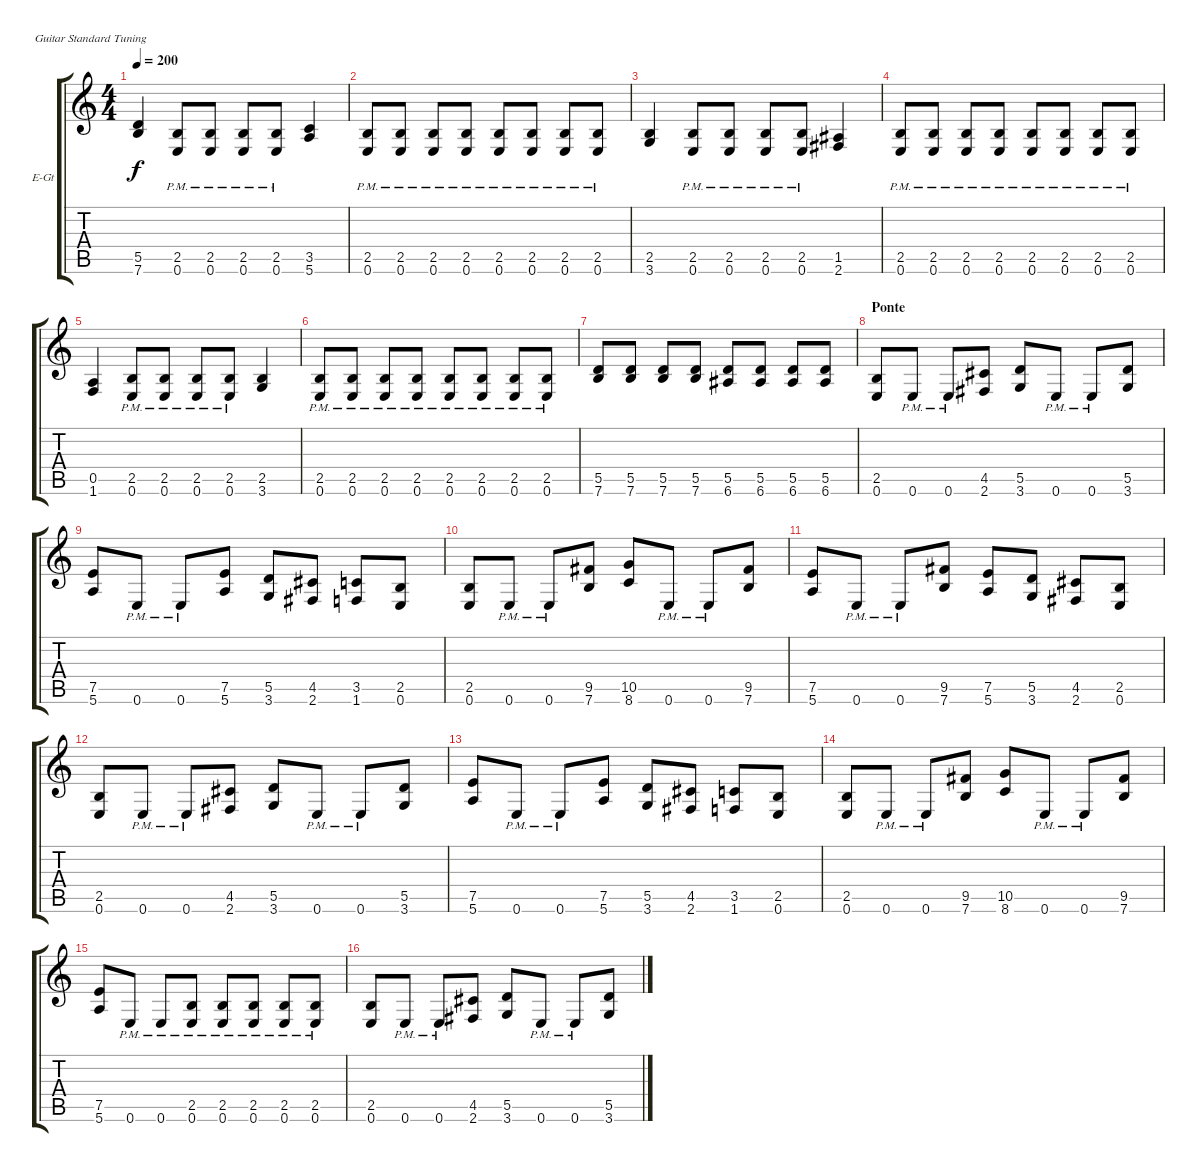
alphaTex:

\defaultSystemsLayout 4
\bracketExtendMode groupsimilarinstruments
\firstSystemTrackNameOrientation horizontal
\otherSystemsTrackNameOrientation horizontal
\track ("Electric Guitar" "E-Gt") {instrument distortionguitar}
\staff {score tabs}
\tuning (E4 B3 G3 D3 A2 E2)
\ts (4 4)
\tempo 200
\clef g2
\ks c
(7.6 5.5).4{dy f} (0.6{pm} 2.5{pm}).8 (2.5{pm} 0.6{pm}).8 (2.5{pm} 0.6{pm}).8 (2.5{pm} 0.6{pm}).8 (5.6 3.5).4 |
(0.6{pm} 2.5{pm}).8 (0.6{pm} 2.5{pm}).8 (0.6{pm} 2.5{pm}).8 (0.6{pm} 2.5{pm}).8 (0.6{pm} 2.5{pm}).8 (0.6{pm} 2.5{pm}).8 (0.6{pm} 2.5{pm}).8 (0.6{pm} 2.5{pm}).8 |
(3.6 2.5).4 (0.6{pm} 2.5{pm}).8 (2.5{pm} 0.6{pm}).8 (2.5{pm} 0.6{pm}).8 (2.5{pm} 0.6{pm}).8 (2.6 1.5).4 |
(0.6{pm} 2.5{pm}).8 (0.6{pm} 2.5{pm}).8 (0.6{pm} 2.5{pm}).8 (0.6{pm} 2.5{pm}).8 (0.6{pm} 2.5{pm}).8 (0.6{pm} 2.5{pm}).8 (0.6{pm} 2.5{pm}).8 (0.6{pm} 2.5{pm}).8 |
(1.6 0.5).4 (0.6{pm} 2.5{pm}).8 (2.5{pm} 0.6{pm}).8 (2.5{pm} 0.6{pm}).8 (2.5{pm} 0.6{pm}).8 (3.6 2.5).4 |
(0.6{pm} 2.5{pm}).8 (0.6{pm} 2.5{pm}).8 (0.6{pm} 2.5{pm}).8 (0.6{pm} 2.5{pm}).8 (0.6{pm} 2.5{pm}).8 (0.6{pm} 2.5{pm}).8 (0.6{pm} 2.5{pm}).8 (0.6{pm} 2.5{pm}).8 |
(7.6 5.5).8 (7.6 5.5).8 (5.5 7.6).8 (5.5 7.6).8 (5.5 6.6).8 (6.6 5.5).8 (6.6 5.5).8 (5.5 6.6).8 |
\section ("" "Ponte")
(0.6 2.5).8 0.6{pm}.8 0.6{pm}.8 (2.6 4.5).8 (3.6 5.5).8 0.6{pm}.8 0.6{pm}.8 (3.6 5.5).8 |
(5.6 7.5).8 0.6{pm}.8 0.6{pm}.8 (5.6 7.5).8 (3.6 5.5).8 (2.6 4.5).8 (1.6 3.5).8 (2.5 0.6).8 |
(0.6 2.5).8 0.6{pm}.8 0.6{pm}.8 (7.6 9.5).8 (8.6 10.5).8 0.6{pm}.8 0.6{pm}.8 (7.6 9.5).8 |
(5.6 7.5).8 0.6{pm}.8 0.6{pm}.8 (7.6 9.5).8 (5.6 7.5).8 (3.6 5.5).8 (2.6 4.5).8 (2.5 0.6).8 |
(0.6 2.5).8 0.6{pm}.8 0.6{pm}.8 (2.6 4.5).8 (3.6 5.5).8 0.6{pm}.8 0.6{pm}.8 (3.6 5.5).8 |
(5.6 7.5).8 0.6{pm}.8 0.6{pm}.8 (5.6 7.5).8 (3.6 5.5).8 (2.6 4.5).8 (1.6 3.5).8 (2.5 0.6).8 |
(0.6 2.5).8 0.6{pm}.8 0.6{pm}.8 (7.6 9.5).8 (8.6 10.5).8 0.6{pm}.8 0.6{pm}.8 (7.6 9.5).8 |
(5.6 7.5).8 0.6{pm}.8 0.6{pm}.8 (0.6{pm} 2.5{pm}).8 (0.6{pm} 2.5{pm}).8 (0.6{pm} 2.5{pm}).8 (0.6{pm} 2.5{pm}).8 (2.5{pm} 0.6{pm}).8 |
(0.6 2.5).8 0.6{pm}.8 0.6{pm}.8 (2.6 4.5).8 (3.6 5.5).8 0.6{pm}.8 0.6{pm}.8 (3.6 5.5).8
